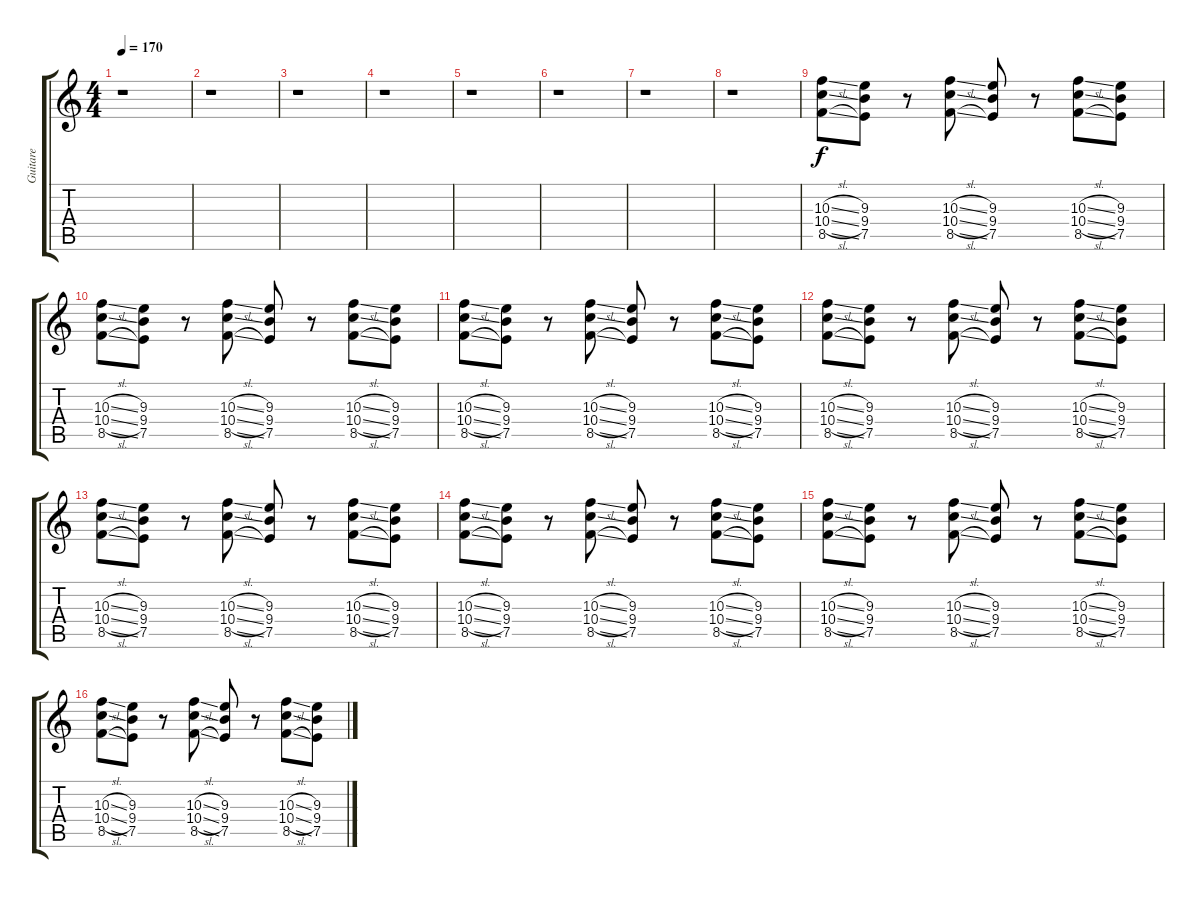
\track ("Guitare" "Guitare") {instrument distortionguitar}
\staff {score tabs}
\tuning (E4 B3 G3 D3 A2 E2) {hide}
\ts (4 4)
\tempo 170
\clef g2
\ks c
r.1{dy f instrument distortionguitar} |
r.1 |
r.1 |
r.1 |
r.1 |
r.1 |
r.1 |
r.1 |
(10.3{sl} 10.4{sl} 8.5{sl}).8 (9.3 9.4 7.5).8 r.8 (10.3{sl} 10.4{sl} 8.5{sl}).8 (9.3 9.4 7.5).8 r.8 (10.3{sl} 10.4{sl} 8.5{sl}).8 (9.3 9.4 7.5).8 |
(10.3{sl} 10.4{sl} 8.5{sl}).8 (9.3 9.4 7.5).8 r.8 (10.3{sl} 10.4{sl} 8.5{sl}).8 (9.3 9.4 7.5).8 r.8 (10.3{sl} 10.4{sl} 8.5{sl}).8 (9.3 9.4 7.5).8 |
(10.3{sl} 10.4{sl} 8.5{sl}).8 (9.3 9.4 7.5).8 r.8 (10.3{sl} 10.4{sl} 8.5{sl}).8 (9.3 9.4 7.5).8 r.8 (10.3{sl} 10.4{sl} 8.5{sl}).8 (9.3 9.4 7.5).8 |
(10.3{sl} 10.4{sl} 8.5{sl}).8 (9.3 9.4 7.5).8 r.8 (10.3{sl} 10.4{sl} 8.5{sl}).8 (9.3 9.4 7.5).8 r.8 (10.3{sl} 10.4{sl} 8.5{sl}).8 (9.3 9.4 7.5).8 |
(10.3{sl} 10.4{sl} 8.5{sl}).8 (9.3 9.4 7.5).8 r.8 (10.3{sl} 10.4{sl} 8.5{sl}).8 (9.3 9.4 7.5).8 r.8 (10.3{sl} 10.4{sl} 8.5{sl}).8 (9.3 9.4 7.5).8 |
(10.3{sl} 10.4{sl} 8.5{sl}).8 (9.3 9.4 7.5).8 r.8 (10.3{sl} 10.4{sl} 8.5{sl}).8 (9.3 9.4 7.5).8 r.8 (10.3{sl} 10.4{sl} 8.5{sl}).8 (9.3 9.4 7.5).8 |
(10.3{sl} 10.4{sl} 8.5{sl}).8 (9.3 9.4 7.5).8 r.8 (10.3{sl} 10.4{sl} 8.5{sl}).8 (9.3 9.4 7.5).8 r.8 (10.3{sl} 10.4{sl} 8.5{sl}).8 (9.3 9.4 7.5).8 |
(10.3{sl} 10.4{sl} 8.5{sl}).8 (9.3 9.4 7.5).8 r.8 (10.3{sl} 10.4{sl} 8.5{sl}).8 (9.3 9.4 7.5).8 r.8 (10.3{sl} 10.4{sl} 8.5{sl}).8 (9.3 9.4 7.5).8
